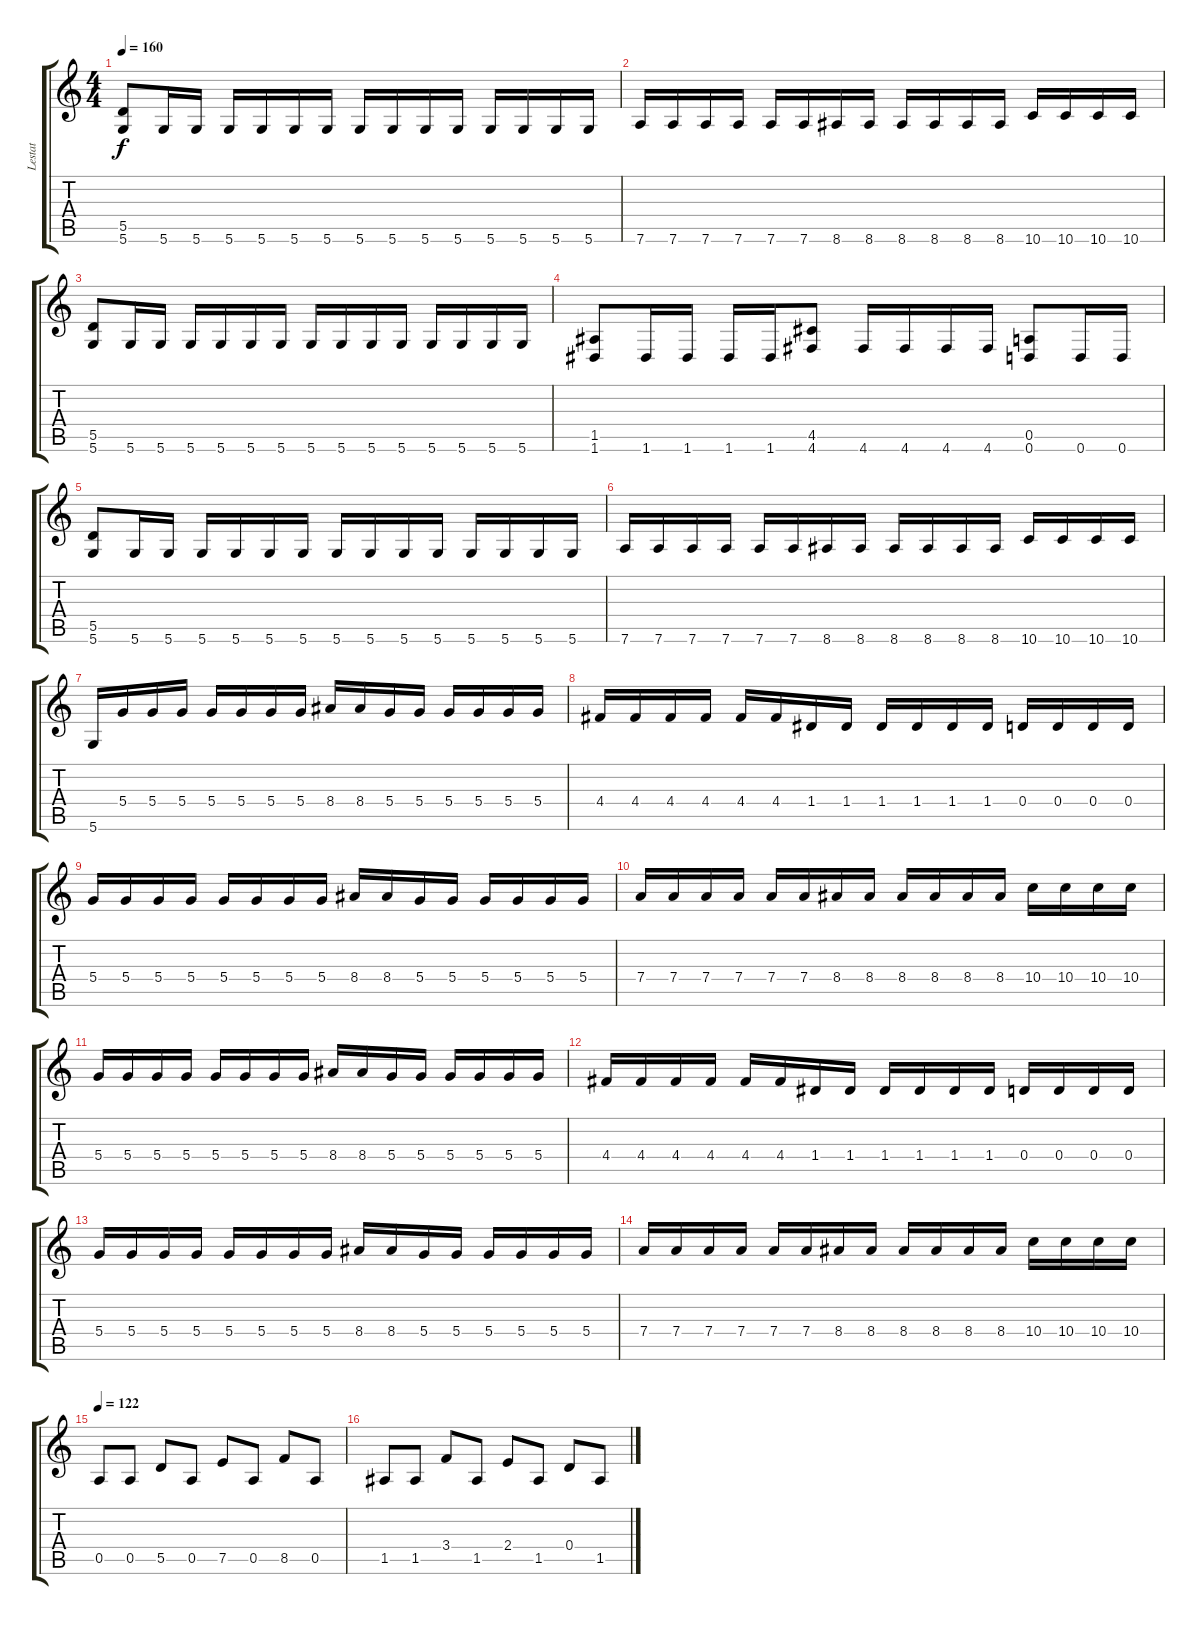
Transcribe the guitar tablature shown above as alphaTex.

\track ("Lestat" "Lestat") {instrument distortionguitar}
\staff {score tabs}
\tuning (E4 B3 G3 D3 A2 D2) {hide}
\ts (4 4)
\tempo 160
\clef g2
\ks c
(5.5 5.6).8{dy f} 5.6.16 5.6.16 5.6.16 5.6.16 5.6.16 5.6.16 5.6.16 5.6.16 5.6.16 5.6.16 5.6.16 5.6.16 5.6.16 5.6.16 |
7.6.16 7.6.16 7.6.16 7.6.16 7.6.16 7.6.16 8.6.16 8.6.16 8.6.16 8.6.16 8.6.16 8.6.16 10.6.16 10.6.16 10.6.16 10.6.16 |
(5.5 5.6).8 5.6.16 5.6.16 5.6.16 5.6.16 5.6.16 5.6.16 5.6.16 5.6.16 5.6.16 5.6.16 5.6.16 5.6.16 5.6.16 5.6.16 |
(1.5 1.6).8 1.6.16 1.6.16 1.6.16 1.6.16 (4.5 4.6).8 4.6.16 4.6.16 4.6.16 4.6.16 (0.5 0.6).8 0.6.16 0.6.16 |
(5.5 5.6).8 5.6.16 5.6.16 5.6.16 5.6.16 5.6.16 5.6.16 5.6.16 5.6.16 5.6.16 5.6.16 5.6.16 5.6.16 5.6.16 5.6.16 |
7.6.16 7.6.16 7.6.16 7.6.16 7.6.16 7.6.16 8.6.16 8.6.16 8.6.16 8.6.16 8.6.16 8.6.16 10.6.16 10.6.16 10.6.16 10.6.16 |
5.6.16 5.4.16 5.4.16 5.4.16 5.4.16 5.4.16 5.4.16 5.4.16 8.4.16 8.4.16 5.4.16 5.4.16 5.4.16 5.4.16 5.4.16 5.4.16 |
4.4.16 4.4.16 4.4.16 4.4.16 4.4.16 4.4.16 1.4.16 1.4.16 1.4.16 1.4.16 1.4.16 1.4.16 0.4.16 0.4.16 0.4.16 0.4.16 |
5.4.16 5.4.16 5.4.16 5.4.16 5.4.16 5.4.16 5.4.16 5.4.16 8.4.16 8.4.16 5.4.16 5.4.16 5.4.16 5.4.16 5.4.16 5.4.16 |
7.4.16 7.4.16 7.4.16 7.4.16 7.4.16 7.4.16 8.4.16 8.4.16 8.4.16 8.4.16 8.4.16 8.4.16 10.4.16 10.4.16 10.4.16 10.4.16 |
5.4.16 5.4.16 5.4.16 5.4.16 5.4.16 5.4.16 5.4.16 5.4.16 8.4.16 8.4.16 5.4.16 5.4.16 5.4.16 5.4.16 5.4.16 5.4.16 |
4.4.16 4.4.16 4.4.16 4.4.16 4.4.16 4.4.16 1.4.16 1.4.16 1.4.16 1.4.16 1.4.16 1.4.16 0.4.16 0.4.16 0.4.16 0.4.16 |
5.4.16 5.4.16 5.4.16 5.4.16 5.4.16 5.4.16 5.4.16 5.4.16 8.4.16 8.4.16 5.4.16 5.4.16 5.4.16 5.4.16 5.4.16 5.4.16 |
7.4.16 7.4.16 7.4.16 7.4.16 7.4.16 7.4.16 8.4.16 8.4.16 8.4.16 8.4.16 8.4.16 8.4.16 10.4.16 10.4.16 10.4.16 10.4.16 |
\tempo 122
0.5.8{volume 13} 0.5.8 5.5.8 0.5.8 7.5.8 0.5.8 8.5.8 0.5.8 |
1.5.8 1.5.8 3.4.8 1.5.8 2.4.8 1.5.8 0.4.8 1.5.8
